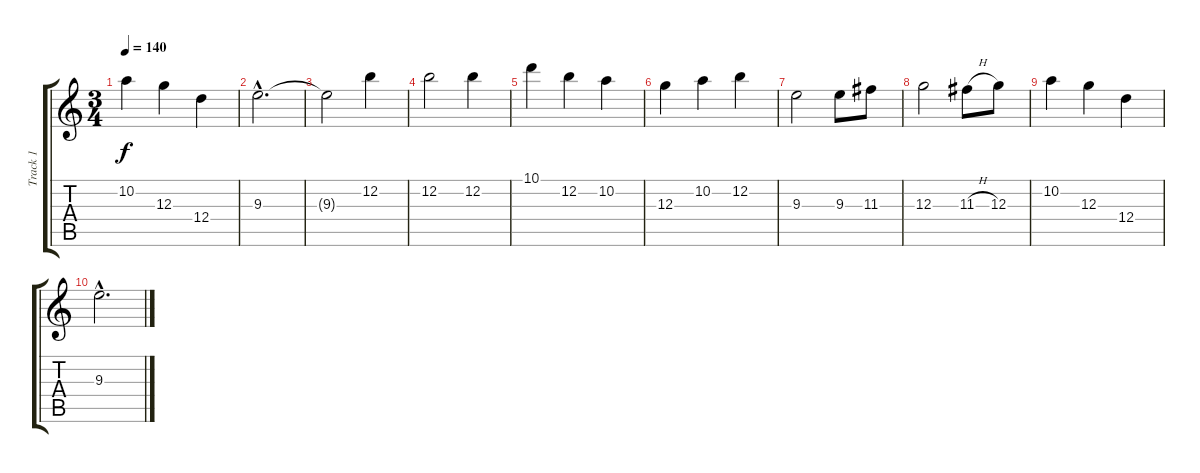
\track ("Track 1" "Track 1") {instrument acousticguitarnylon}
\staff {score tabs}
\tuning (E4 B3 G3 D3 A2 E2) {hide}
\ts (3 4)
\tempo 140
\clef g2
\ks c
10.2.4{dy f volume 11} 12.3.4 12.4.4 |
9.3{hac}.2{d volume 9} |
9.3{t}.2{volume 8} 12.2.4 |
12.2.2{volume 7} 12.2.4 |
10.1.4{volume 6} 12.2.4 10.2.4 |
12.3.4{volume 5} 10.2.4 12.2.4 |
9.3.2{volume 4} 9.3.8 11.3.8 |
12.3.2{volume 3} 11.3{h}.8 12.3.8 |
10.2.4{volume 2} 12.3.4 12.4.4 |
9.3{hac}.2{d}
